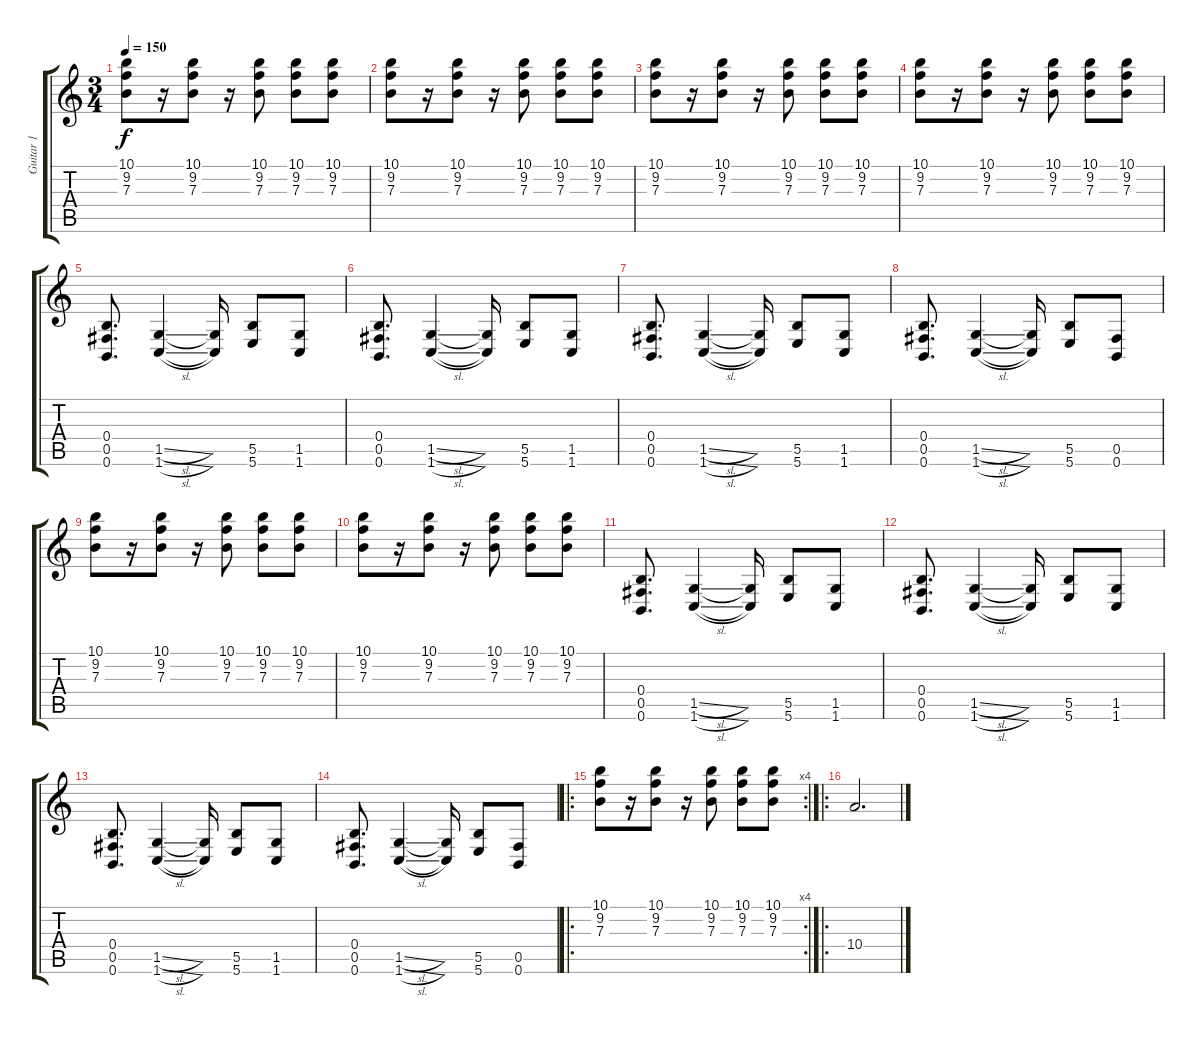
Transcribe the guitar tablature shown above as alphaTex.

\track ("Guitar 1" "Guitar 1") {instrument distortionguitar}
\staff {score tabs}
\tuning (Db4 Ab3 E3 B2 Gb2 B1) {hide}
\ts (3 4)
\tempo 150
\clef g2
\ks c
(10.1 9.2 7.3).8{dy f} r.16 (10.1 9.2 7.3).8 r.16 (10.1 9.2 7.3).8 (10.1 9.2 7.3).8 (10.1 9.2 7.3).8 |
(10.1 9.2 7.3).8 r.16 (10.1 9.2 7.3).8 r.16 (10.1 9.2 7.3).8 (10.1 9.2 7.3).8 (10.1 9.2 7.3).8 |
(10.1 9.2 7.3).8 r.16 (10.1 9.2 7.3).8 r.16 (10.1 9.2 7.3).8 (10.1 9.2 7.3).8 (10.1 9.2 7.3).8 |
(10.1 9.2 7.3).8 r.16 (10.1 9.2 7.3).8 r.16 (10.1 9.2 7.3).8 (10.1 9.2 7.3).8 (10.1 9.2 7.3).8 |
(0.4 0.5 0.6).8{d} (1.5{sl} 1.6{sl}).4 (1.5{t} 1.6{t}).16 (5.5 5.6).8 (1.5 1.6).8 |
(0.4 0.5 0.6).8{d} (1.5{sl} 1.6{sl}).4 (1.5{t} 1.6{t}).16 (5.5 5.6).8 (1.5 1.6).8 |
(0.4 0.5 0.6).8{d} (1.5{sl} 1.6{sl}).4 (1.5{t} 1.6{t}).16 (5.5 5.6).8 (1.5 1.6).8 |
(0.4 0.5 0.6).8{d} (1.5{sl} 1.6{sl}).4 (1.5{t} 1.6{t}).16 (5.5 5.6).8 (0.5 0.6).8 |
(10.1 9.2 7.3).8 r.16 (10.1 9.2 7.3).8 r.16 (10.1 9.2 7.3).8 (10.1 9.2 7.3).8 (10.1 9.2 7.3).8 |
(10.1 9.2 7.3).8 r.16 (10.1 9.2 7.3).8 r.16 (10.1 9.2 7.3).8 (10.1 9.2 7.3).8 (10.1 9.2 7.3).8 |
(0.4 0.5 0.6).8{d} (1.5{sl} 1.6{sl}).4 (1.5{t} 1.6{t}).16 (5.5 5.6).8 (1.5 1.6).8 |
(0.4 0.5 0.6).8{d} (1.5{sl} 1.6{sl}).4 (1.5{t} 1.6{t}).16 (5.5 5.6).8 (1.5 1.6).8 |
(0.4 0.5 0.6).8{d} (1.5{sl} 1.6{sl}).4 (1.5{t} 1.6{t}).16 (5.5 5.6).8 (1.5 1.6).8 |
(0.4 0.5 0.6).8{d} (1.5{sl} 1.6{sl}).4 (1.5{t} 1.6{t}).16 (5.5 5.6).8 (0.5 0.6).8 |
\ro
\rc 4
(10.1 9.2 7.3).8 r.16 (10.1 9.2 7.3).8 r.16 (10.1 9.2 7.3).8 (10.1 9.2 7.3).8 (10.1 9.2 7.3).8 |
\ro
10.4.2{d}
